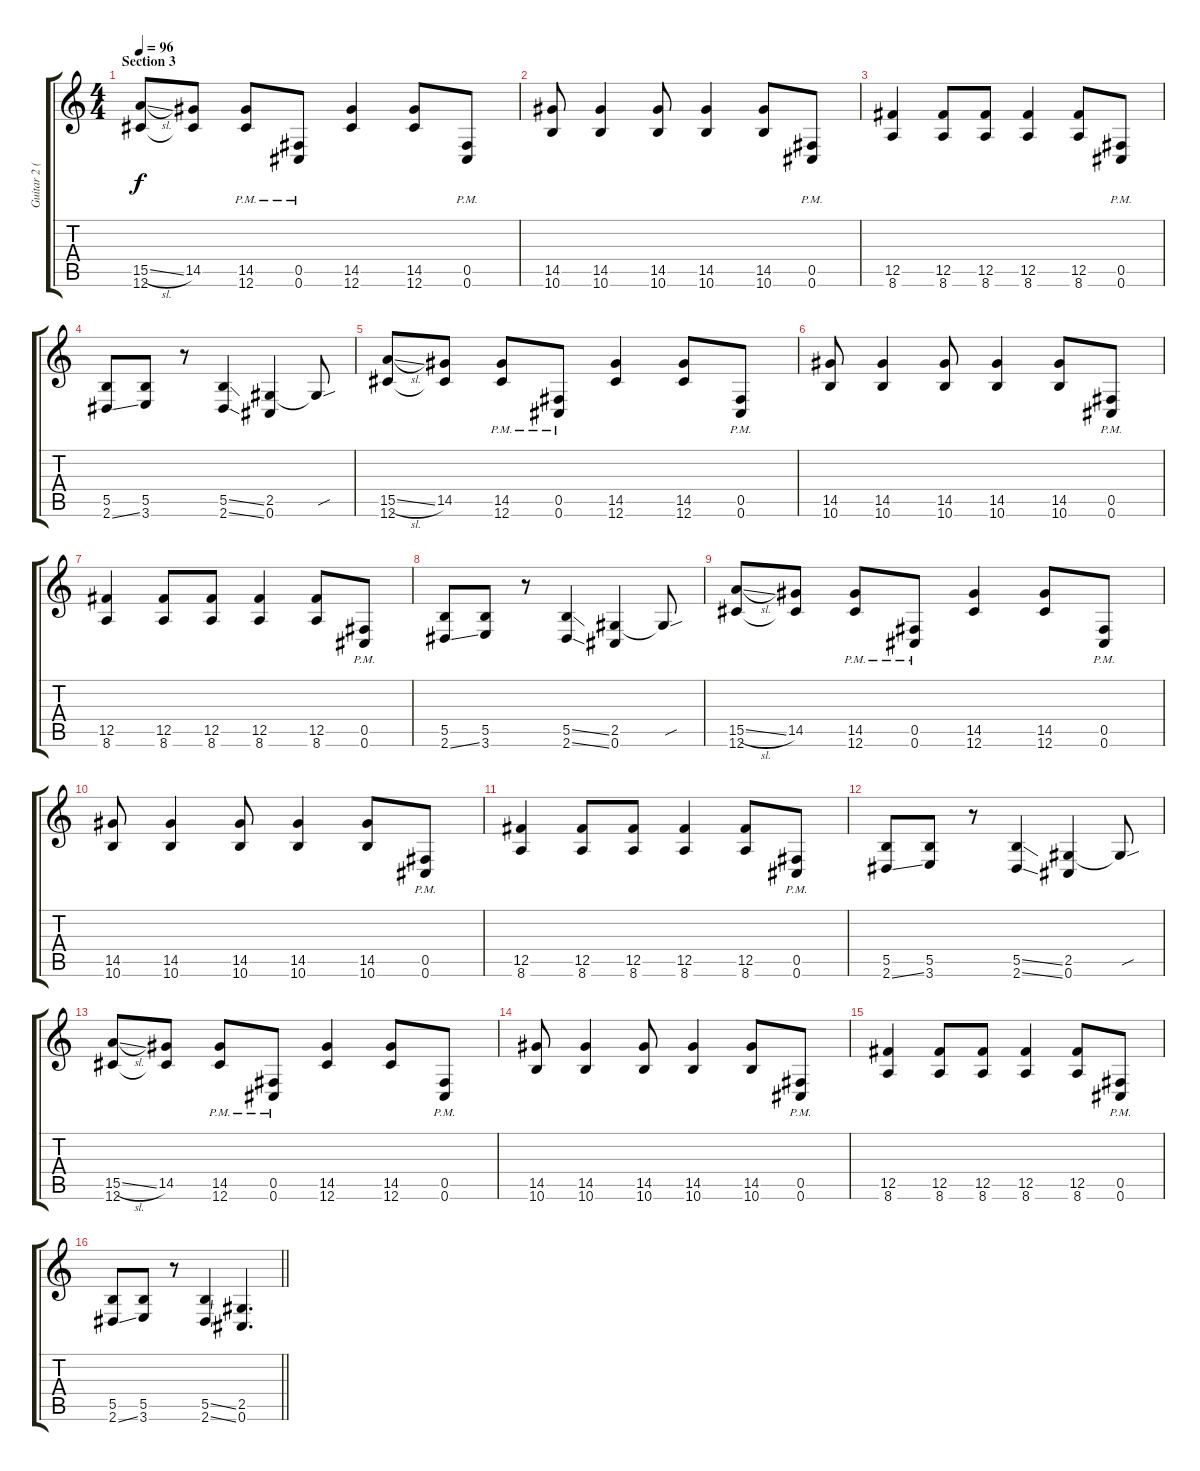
\track ("Guitar 2 (Distortion)" "Guitar 2 (") {instrument distortionguitar}
\staff {score tabs}
\tuning (Db4 Ab3 E3 B2 Gb2 Db2) {hide}
\ts (4 4)
\section ("" "Section 3")
\tempo 96
\clef g2
\ks c
(15.5{sl} 12.6).8{dy f} (14.5 12.6{t}).8 (14.5{pm} 12.6{pm}).8 (0.5{pm} 0.6{pm}).8 (14.5 12.6).4 (14.5 12.6).8 (0.5{pm} 0.6{pm}).8 |
(14.5 10.6).8 (14.5 10.6).4 (14.5 10.6).8 (14.5 10.6).4 (14.5 10.6).8 (0.5{pm} 0.6{pm}).8 |
(12.5 8.6).4 (12.5 8.6).8 (12.5 8.6).8 (12.5 8.6).4 (12.5 8.6).8 (0.5{pm} 0.6{pm}).8 |
(5.5 2.6{ss}).8 (5.5 3.6).8 r.8 (5.5{ss} 2.6{ss}).4 (2.5 0.6).4 2.5{sou t}.8 |
(15.5{sl} 12.6).8 (14.5 12.6{t}).8 (14.5{pm} 12.6{pm}).8 (0.5{pm} 0.6{pm}).8 (14.5 12.6).4 (14.5 12.6).8 (0.5{pm} 0.6{pm}).8 |
(14.5 10.6).8 (14.5 10.6).4 (14.5 10.6).8 (14.5 10.6).4 (14.5 10.6).8 (0.5{pm} 0.6{pm}).8 |
(12.5 8.6).4 (12.5 8.6).8 (12.5 8.6).8 (12.5 8.6).4 (12.5 8.6).8 (0.5{pm} 0.6{pm}).8 |
(5.5 2.6{ss}).8 (5.5 3.6).8 r.8 (5.5{ss} 2.6{ss}).4 (2.5 0.6).4 2.5{sou t}.8 |
(15.5{sl} 12.6).8 (14.5 12.6{t}).8 (14.5{pm} 12.6{pm}).8 (0.5{pm} 0.6{pm}).8 (14.5 12.6).4 (14.5 12.6).8 (0.5{pm} 0.6{pm}).8 |
(14.5 10.6).8 (14.5 10.6).4 (14.5 10.6).8 (14.5 10.6).4 (14.5 10.6).8 (0.5{pm} 0.6{pm}).8 |
(12.5 8.6).4 (12.5 8.6).8 (12.5 8.6).8 (12.5 8.6).4 (12.5 8.6).8 (0.5{pm} 0.6{pm}).8 |
(5.5 2.6{ss}).8 (5.5 3.6).8 r.8 (5.5{ss} 2.6{ss}).4 (2.5 0.6).4 2.5{sou t}.8 |
(15.5{sl} 12.6).8 (14.5 12.6{t}).8 (14.5{pm} 12.6{pm}).8 (0.5{pm} 0.6{pm}).8 (14.5 12.6).4 (14.5 12.6).8 (0.5{pm} 0.6{pm}).8 |
(14.5 10.6).8 (14.5 10.6).4 (14.5 10.6).8 (14.5 10.6).4 (14.5 10.6).8 (0.5{pm} 0.6{pm}).8 |
(12.5 8.6).4 (12.5 8.6).8 (12.5 8.6).8 (12.5 8.6).4 (12.5 8.6).8 (0.5{pm} 0.6{pm}).8 |
\barLineRight lightlight
(5.5 2.6{ss}).8 (5.5 3.6).8 r.8 (5.5{ss} 2.6{ss}).4 (2.5 0.6).4{d}
